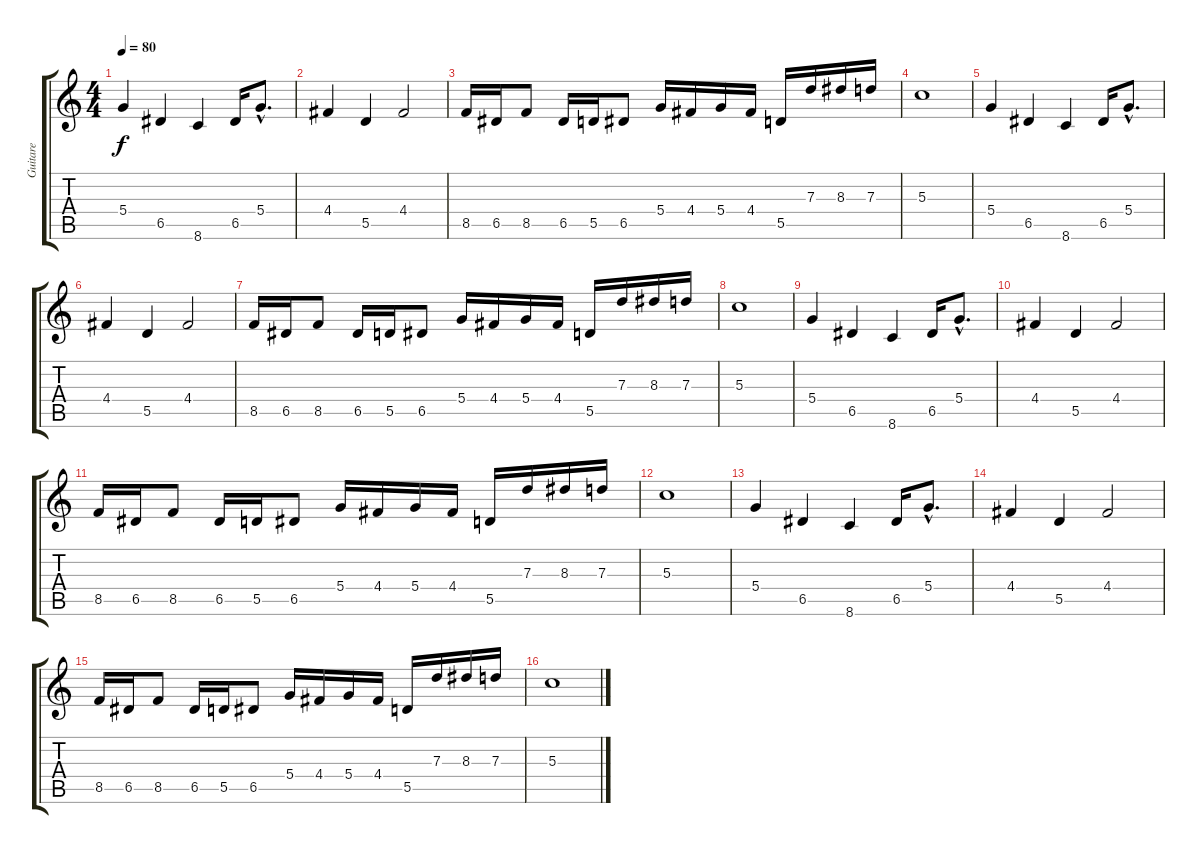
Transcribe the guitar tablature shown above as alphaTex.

\track ("Guitare" "Guitare") {instrument overdrivenguitar}
\staff {score tabs}
\tuning (E4 B3 G3 D3 A2 E2) {hide}
\ts (4 4)
\tempo 80
\clef g2
\ks c
5.4.4{dy f} 6.5.4 8.6.4 6.5.16 5.4{hac}.8{d} |
4.4.4 5.5.4 4.4.2 |
8.5.16 6.5.16 8.5.8 6.5.16 5.5.16 6.5.8 5.4.16 4.4.16 5.4.16 4.4.16 5.5.16 7.3.16 8.3.16 7.3.16 |
5.3.1 |
5.4.4 6.5.4 8.6.4 6.5.16 5.4{hac}.8{d} |
4.4.4 5.5.4 4.4.2 |
8.5.16 6.5.16 8.5.8 6.5.16 5.5.16 6.5.8 5.4.16 4.4.16 5.4.16 4.4.16 5.5.16 7.3.16 8.3.16 7.3.16 |
5.3.1 |
5.4.4 6.5.4 8.6.4 6.5.16 5.4{hac}.8{d} |
4.4.4 5.5.4 4.4.2 |
8.5.16 6.5.16 8.5.8 6.5.16 5.5.16 6.5.8 5.4.16 4.4.16 5.4.16 4.4.16 5.5.16 7.3.16 8.3.16 7.3.16 |
5.3.1 |
5.4.4 6.5.4 8.6.4 6.5.16 5.4{hac}.8{d} |
4.4.4 5.5.4 4.4.2 |
8.5.16 6.5.16 8.5.8 6.5.16 5.5.16 6.5.8 5.4.16 4.4.16 5.4.16 4.4.16 5.5.16 7.3.16 8.3.16 7.3.16 |
5.3.1
